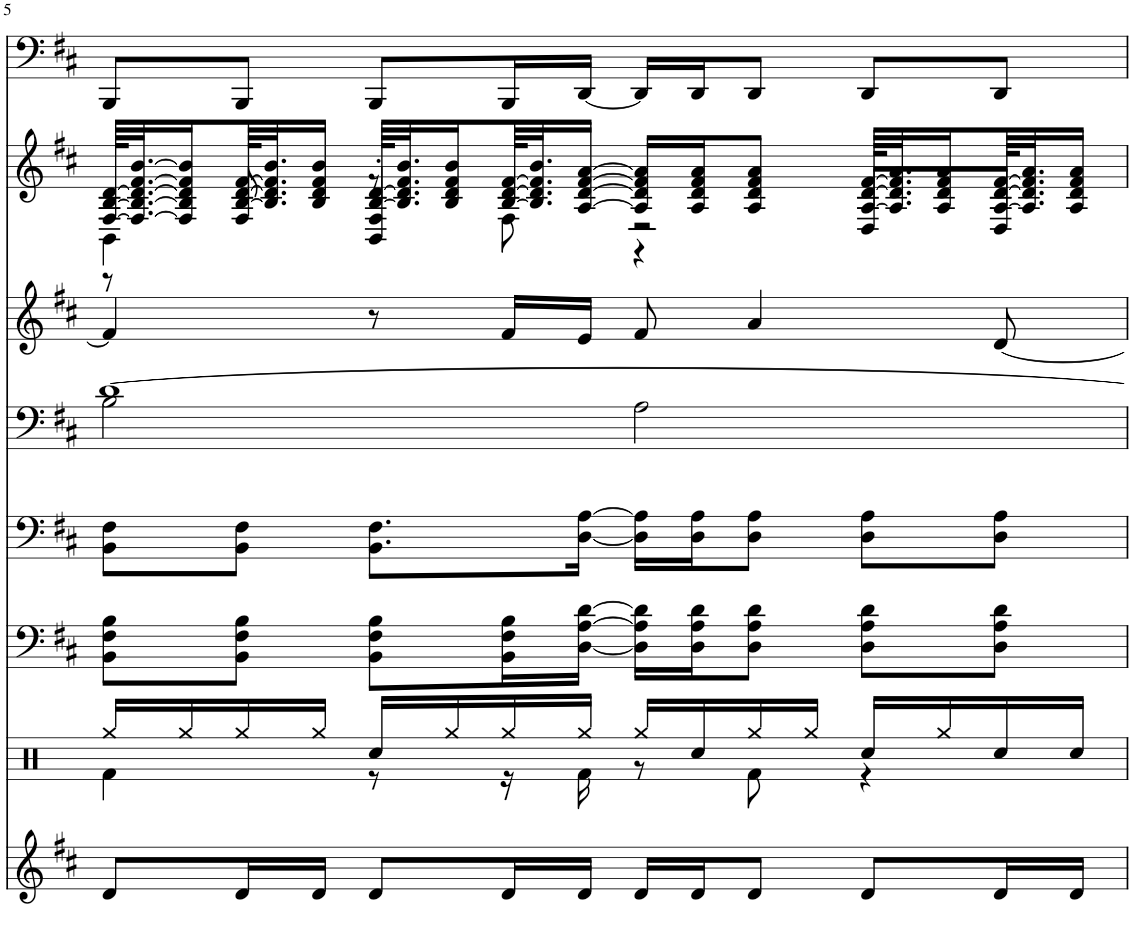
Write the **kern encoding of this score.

**kern	**kern	**kern	**kern	**kern	**kern	**kern	**kern
*part8	*part7	*part6	*part5	*part4	*part3	*part2	*part1
*staff8	*staff7	*staff6	*staff5	*staff4	*staff3	*staff2	*staff1
*I"Overdrive Gtr	*I"Percussion	*I"Overdrive Gtr	*I"DistortionGtr	*I"Strings 1	*I"Tenor Sax	*I"Clean Guitar	*I"Fingered Bass
*	*	*	*	*I'Str	*I'T Sax	*	*
!!LO:PB:g=z
*clefG2	*clefX	*clefF4	*clefF4	*clefF4	*clefG2	*clefG2	*clefF4
*	*	*	*	*	*Trd8c14	*	*
*k[f#c#]	*k[]	*k[f#c#]	*k[f#c#]	*k[f#c#]	*k[f#c#]	*k[f#c#]	*k[f#c#]
*M4/4	*M4/4	*M4/4	*M4/4	*M4/4	*M4/4	*M4/4	*M4/4
=5	=5	=5	=5	=5	=5	=5	=5
*	*^	*	*	*^	*	*^	*
*	*	*	*	*	*	*	*	*	*^	*
8d/L	16Rgg/LL	4Rf\	8BB\ 8F#\ 8B\L	8BB\ 8F#\L	[1d	2B\	4f#/]	[64F#/ [64B/ [64d/KLLL	4BB\	8r	8BBB/L
.	.	.	.	.	.	.	.	32.F#/_ 32.B/_ 32.d/_ [32.f#/ [32.b/J	.	.	.
.	16Rgg/	.	.	.	.	.	.	16F#/] 16B/] 16d/] 16f#/] 16b/]	.	.	.
16d/L	16Rgg/	.	8BB\ 8F#\ 8B\J	8BB\ 8F#\J	.	.	.	[64B/ [64d/ [64f#/KL	.	8F#/	8BBB/J
.	.	.	.	.	.	.	.	32.B/] 32.d/] 32.f#/] 32.b/J	.	.	.
16d/JJ	16Rgg/JJ	.	.	.	.	.	.	16B/ 16d/ 16f#/ 16b/JJ	.	.	.
8d/L	16Rcc/LL	8r	8BB\ 8F#\ 8B\L	8.BB\ 8.F#\L	.	.	8r	[64B/ [64d/KLLL	8r	4BB/' 4F#/'	8BBB/L
.	.	.	.	.	.	.	.	32.B/] 32.d/] 32.f#/ 32.b/J	.	.	.
.	16Rgg/	.	.	.	.	.	.	16B/ 16d/ 16f#/ 16b/	.	.	.
16d/L	16Rgg/	16r	16BB\ 16F#\ 16B\L	.	.	.	16f#/LL	[64B/ [64d/ [64f#/KL	8F#\	.	16BBB/L
.	.	.	.	.	.	.	.	32.B/] 32.d/] 32.f#/] 32.b/J	.	.	.
16d/JJ	16Rgg/JJ	16Rf\	[16D\ [16A\ [16d\JJ	[16D\ [16A\Jk	.	.	16e/JJ	[16A/ [16d/ [16f#/ [16a/JJ	.	.	[16DD/JJ
16d/LL	16Rgg/LL	8r	16D\] 16A\] 16d\]LL	16D\] 16A\]LL	.	2A\	8f#/	16A/] 16d/] 16f#/] 16a/]LL	2r	4r	16DD/LL]
16d/J	16Rcc/	.	16D\ 16A\ 16d\J	16D\ 16A\J	.	.	.	16A/ 16d/ 16f#/ 16a/J	.	.	16DD/J
8d/J	16Rgg/	8Rf\	8D\ 8A\ 8d\J	8D\ 8A\J	.	.	4a/	8A/ 8d/ 8f#/ 8a/J	.	.	8DD/J
.	16Rgg/JJ	.	.	.	.	.	.	.	.	.	.
8d/L	16Rcc/LL	4r	8D\ 8A\ 8d\L	8D\ 8A\L	.	.	.	[64A/ [64d/ [64f#/KLLL	.	8D/L	8DD/L
.	.	.	.	.	.	.	.	32.A/] 32.d/] 32.f#/] 32.a/J	.	.	.
.	16Rgg/	.	.	.	.	.	.	16A/ 16d/ 16f#/ 16a/	.	.	.
16d/L	16Rcc/	.	8D\ 8A\ 8d\J	8D\ 8A\J	.	.	[8d/	[64A/ [64d/ [64f#/KL	.	8D/J	8DD/J
.	.	.	.	.	.	.	.	32.A/] 32.d/] 32.f#/] 32.a/J	.	.	.
16d/JJ	16Rcc/JJ	.	.	.	.	.	.	16A/ 16d/ 16f#/ 16a/JJ	.	.	.
*	*v	*v	*	*	*v	*v	*	*v	*v	*v	*
=	=	=	=	=	=	=	=
*-	*-	*-	*-	*-	*-	*-	*-
